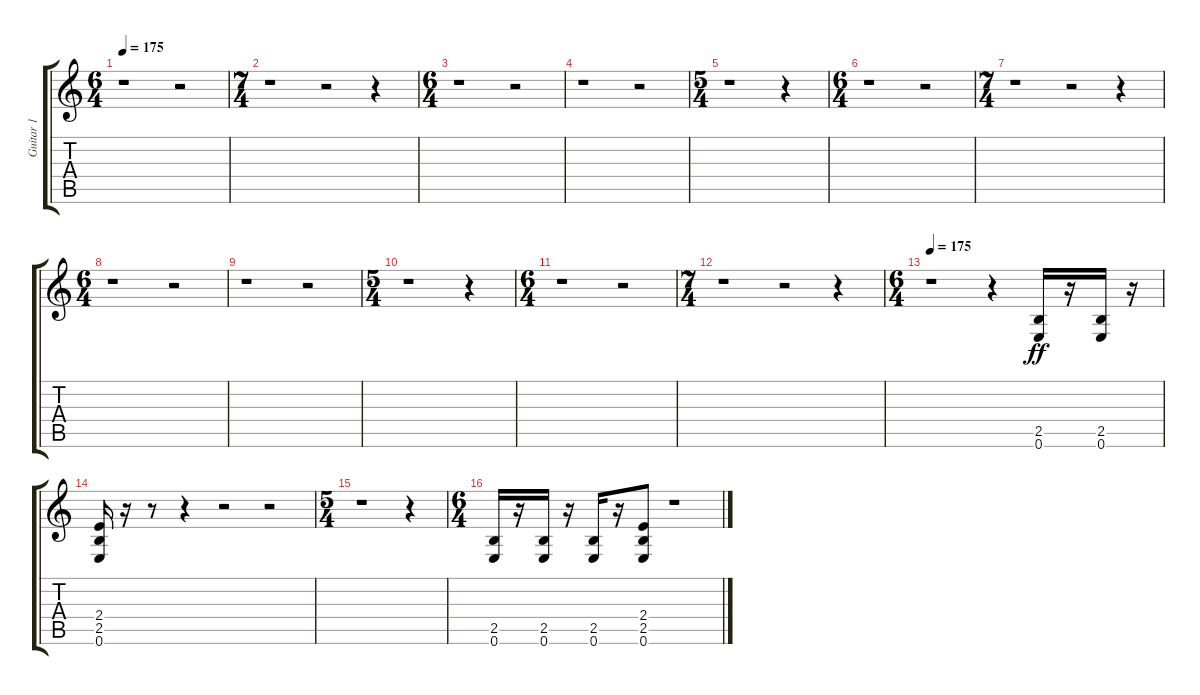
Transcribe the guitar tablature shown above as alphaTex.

\track ("Guitar 1" "Guitar 1") {instrument distortionguitar}
\staff {score tabs}
\tuning (E4 B3 G3 D3 A2 E2) {hide}
\ts (6 4)
\tempo 175
\clef g2
\ks c
r.1{dy f} r.2 |
\ts (7 4)
r.1 r.2 r.4 |
\ts (6 4)
r.1 r.2 |
r.1 r.2 |
\ts (5 4)
r.1 r.4 |
\ts (6 4)
r.1 r.2 |
\ts (7 4)
r.1 r.2 r.4 |
\ts (6 4)
r.1 r.2 |
r.1 r.2 |
\ts (5 4)
r.1 r.4 |
\ts (6 4)
r.1 r.2 |
\ts (7 4)
r.1 r.2 r.4 |
\ts (6 4)
\tempo 175
r.1{volume 11 balance 16} r.4 (2.5 0.6).16{dy ff} r.16 (2.5 0.6).16 r.16 |
(2.4 2.5 0.6).16 r.16 r.8 r.4 r.2 r.2 |
\ts (5 4)
r.1{balance 0} r.4 |
\ts (6 4)
(2.5 0.6).16{balance 16} r.16 (2.5 0.6).16 r.16 (2.5 0.6).16 r.16 (2.4 2.5 0.6).8 r.1
